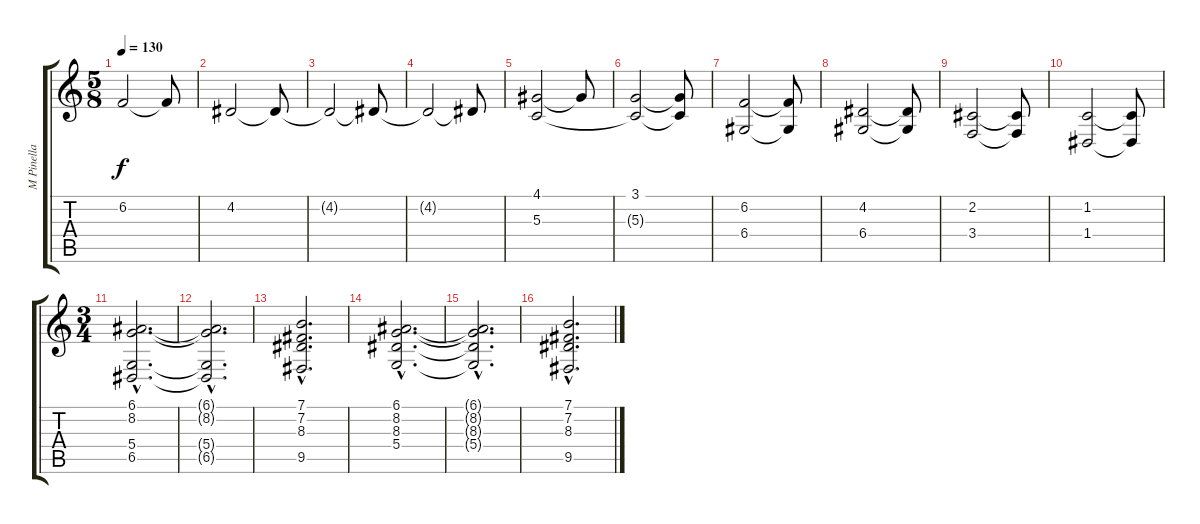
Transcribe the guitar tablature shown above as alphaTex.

\track ("M Pinella" "M Pinella") {instrument choiraahs}
\staff {score tabs}
\tuning (E4 B3 G3 D3 A2 E2) {hide}
\ts (5 8)
\tempo 130
\clef g2
\ks c
6.2.2{dy f} 6.2{t}.8 |
4.2.2 4.2{t}.8 |
4.2{t}.2 4.2{t}.8 |
4.2{t}.2 4.2{t}.8 |
(4.1 5.3).2 4.1{t}.8 |
(3.1 5.3{t}).2 (3.1{t} 5.3{t}).8 |
(6.2 6.4).2 (6.2{t} 6.4{t}).8 |
(4.2 6.4).2 (4.2{t} 6.4{t}).8 |
(2.2 3.4).2 (2.2{t} 3.4{t}).8 |
(1.2 1.4).2 (1.2{t} 1.4{t}).8 |
\ts (3 4)
(6.1{hac} 8.2{hac} 5.4{hac} 6.5{hac}).2{d} |
(6.1{hac t} 8.2{hac t} 5.4{hac t} 6.5{hac t}).2{d} |
(7.1{hac} 7.2{hac} 8.3{hac} 9.5{hac}).2{d} |
(6.1{hac} 8.2{hac} 8.3{hac} 5.4{hac}).2{d} |
(6.1{hac t} 8.2{hac t} 8.3{hac t} 5.4{hac t}).2{d} |
(7.1{hac} 7.2{hac} 8.3{hac} 9.5{hac}).2{d}
